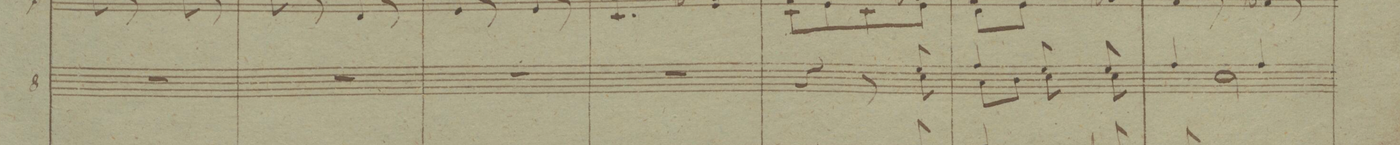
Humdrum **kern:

**kern	**dynam
*I"Clarinetti in B.	*
*clefG2	*
*k[b-e-]	*
*M2/4	*
2r	.
=44	=44
2r	.
=45	=45
2r	.
=46	=46
2r	.
=47	=47
*^	*
4r	4ryy	.
8r	8ryy	.
8dd/	8b-\	.
=48	=48	=48
4ee-/	8g\L	.
.	8a\J	.
8dd/	8b-\	.
8dd/	8b-\	.
=49	=49	=49
4ee-/	2b-\	.
4ee-/	.	.
*v	*v	*
=50	=50
*-	*-
